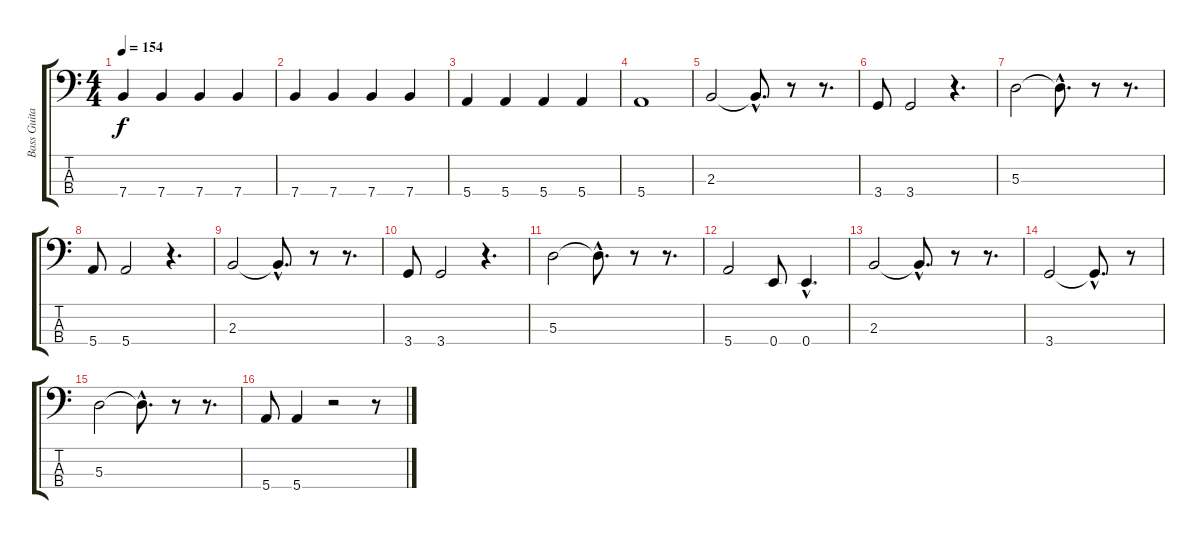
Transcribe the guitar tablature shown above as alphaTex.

\track ("Bass Guitar" "Bass Guita") {instrument electricbassfinger}
\staff {score tabs}
\tuning (G2 D2 A1 E1) {hide}
\ts (4 4)
\tempo 154
\clef f4
\ks c
7.4.4{dy f} 7.4.4 7.4.4 7.4.4 |
7.4.4 7.4.4 7.4.4 7.4.4 |
5.4.4 5.4.4 5.4.4 5.4.4 |
5.4.1 |
2.3.2 2.3{hac t}.8{d} r.8 r.8{d} |
3.4.8 3.4.2 r.4{d} |
5.3.2 5.3{hac t}.8{d} r.8 r.8{d} |
5.4.8 5.4.2 r.4{d} |
2.3.2 2.3{hac t}.8{d} r.8 r.8{d} |
3.4.8 3.4.2 r.4{d} |
5.3.2 5.3{hac t}.8{d} r.8 r.8{d} |
5.4.2 0.4.8 0.4{hac}.4{d} |
2.3.2 2.3{hac t}.8{d} r.8 r.8{d} |
3.4.2 3.4{hac t}.8{d} r.8 |
5.3.2 5.3{hac t}.8{d} r.8 r.8{d} |
5.4.8 5.4.4 r.2 r.8
